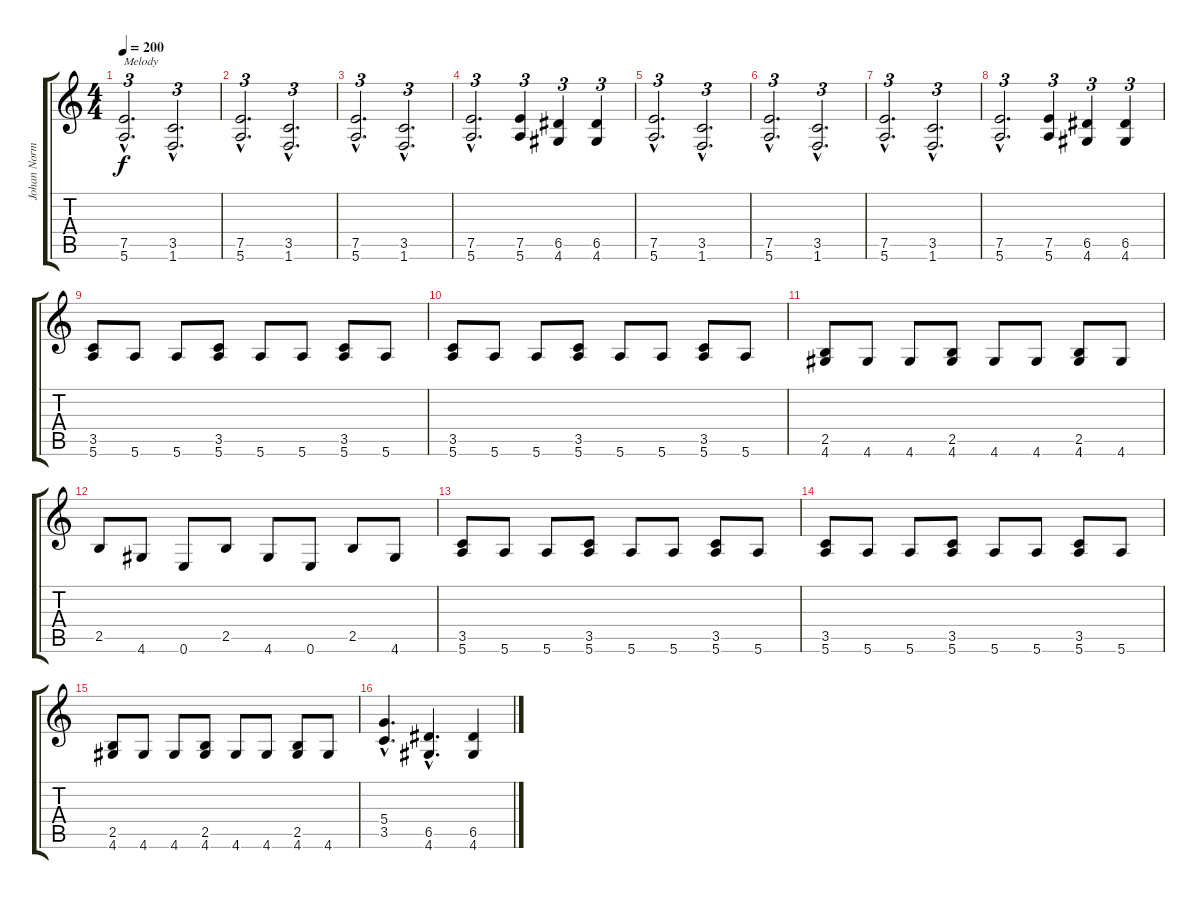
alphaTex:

\track ("Johan Norman" "Johan Norm") {instrument distortionguitar}
\staff {score tabs}
\tuning (E4 B3 G3 D3 A2 E2) {hide}
\ts (4 4)
\tempo 200
\clef g2
\ks c
(7.5{hac} 5.6{hac}).2{d tu (3 2) txt "Melody" dy f} (3.5{hac} 1.6{hac}).2{d tu (3 2)} |
(7.5{hac} 5.6{hac}).2{d tu (3 2)} (3.5{hac} 1.6{hac}).2{d tu (3 2)} |
(7.5{hac} 5.6{hac}).2{d tu (3 2)} (3.5{hac} 1.6{hac}).2{d tu (3 2)} |
(7.5{hac} 5.6{hac}).2{d tu (3 2)} (7.5 5.6).4{tu (3 2)} (6.5 4.6).4{tu (3 2)} (6.5 4.6).4{tu (3 2)} |
(7.5{hac} 5.6{hac}).2{d tu (3 2)} (3.5{hac} 1.6{hac}).2{d tu (3 2)} |
(7.5{hac} 5.6{hac}).2{d tu (3 2)} (3.5{hac} 1.6{hac}).2{d tu (3 2)} |
(7.5{hac} 5.6{hac}).2{d tu (3 2)} (3.5{hac} 1.6{hac}).2{d tu (3 2)} |
(7.5{hac} 5.6{hac}).2{d tu (3 2)} (7.5 5.6).4{tu (3 2)} (6.5 4.6).4{tu (3 2)} (6.5 4.6).4{tu (3 2)} |
(3.5 5.6).8 5.6.8 5.6.8 (3.5 5.6).8 5.6.8 5.6.8 (3.5 5.6).8 5.6.8 |
(3.5 5.6).8 5.6.8 5.6.8 (3.5 5.6).8 5.6.8 5.6.8 (3.5 5.6).8 5.6.8 |
(2.5 4.6).8 4.6.8 4.6.8 (2.5 4.6).8 4.6.8 4.6.8 (2.5 4.6).8 4.6.8 |
2.5.8 4.6.8 0.6.8 2.5.8 4.6.8 0.6.8 2.5.8 4.6.8 |
(3.5 5.6).8 5.6.8 5.6.8 (3.5 5.6).8 5.6.8 5.6.8 (3.5 5.6).8 5.6.8 |
(3.5 5.6).8 5.6.8 5.6.8 (3.5 5.6).8 5.6.8 5.6.8 (3.5 5.6).8 5.6.8 |
(2.5 4.6).8 4.6.8 4.6.8 (2.5 4.6).8 4.6.8 4.6.8 (2.5 4.6).8 4.6.8 |
(5.4{hac} 3.5{hac}).4{d} (6.5{hac} 4.6{hac}).4{d} (6.5 4.6).4
